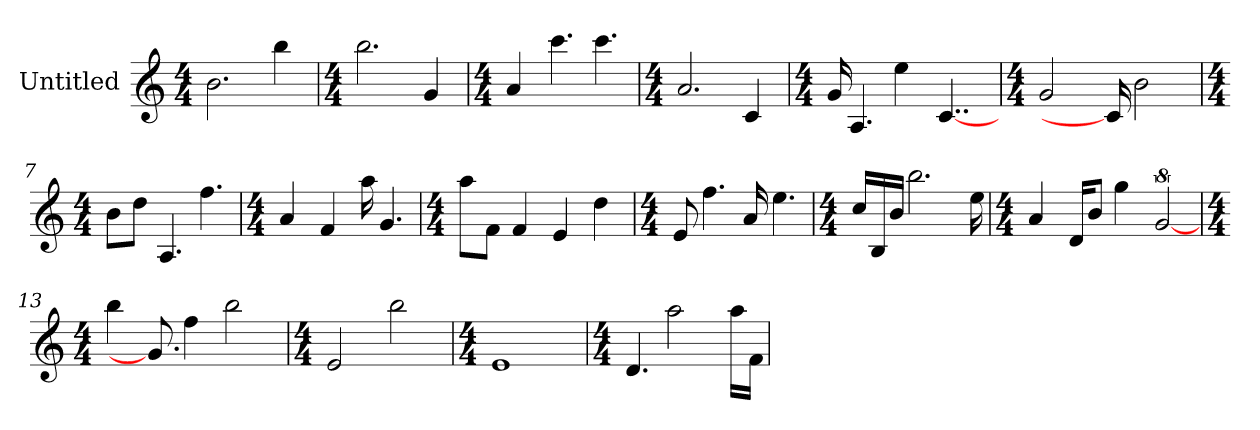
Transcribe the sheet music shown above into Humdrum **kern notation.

**kern
*part1
*staff1
*I"Untitled
*k[]
*C:
*M4/4
=1
!LO:N:vis=2.
2b
4bb
=2
*k[]
*C:
*M4/4
!LO:N:vis=2.
2bb
4g
=3
*k[]
*C:
*M4/4
4a
!LO:N:vis=4.
4ccc
!LO:N:vis=4.
4ccc
=4
*k[]
*C:
*M4/4
!LO:N:vis=2.
2a
4c
=5
*k[]
*C:
*M4/4
16g
!LO:N:vis=4.
4A
4ee
[4..c
=6
*k[]
*C:
*M4/4
2g
16c]
2b
=7
*k[]
*C:
*M4/4
8bL
8ddJ
!LO:N:vis=4.
4A
!LO:N:vis=4.
4ff
=8
*k[]
*C:
*M4/4
4a
4f
16aa
!LO:N:vis=4.
4g
=9
*k[]
*C:
*M4/4
8aaL
8fJ
4f
4e
4dd
=10
*k[]
*C:
*M4/4
8e
!LO:N:vis=4.
4ff
16a
!LO:N:vis=4.
4ee
=11
*k[]
*C:
*M4/4
16ccLL
16B
16bJJ
!LO:N:vis=2.
2bb
16ee
=12
*k[]
*C:
*M4/4
4a
16dKL
8bJ
4gg
[16%5g
=13
*k[]
*C:
*M4/4
4bb
8.g]
4ff
2bb
=14
*k[]
*C:
*M4/4
2e
2bb
=15
*k[]
*C:
*M4/4
1e
=16
*k[]
*C:
*M4/4
!LO:N:vis=4.
4d
2aa
16aaLL
16fJJ
=
*-
